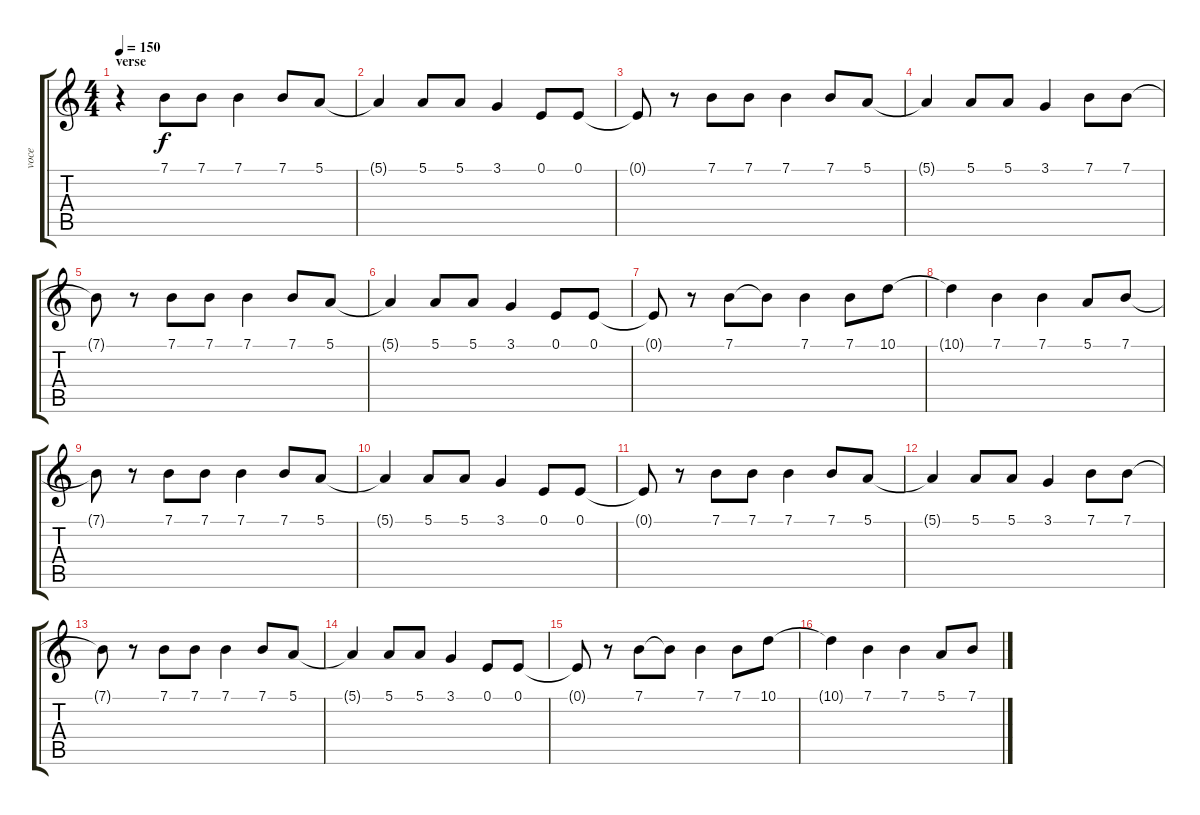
\track ("voce" "voce") {instrument baritonesax}
\staff {score tabs}
\tuning (E4 B3 G3 D3 A2 E2) {hide}
\ts (4 4)
\section ("" "verse")
\tempo 150
\clef g2
\ks c
r.4{dy f} 7.1.8 7.1.8 7.1.4 7.1.8 5.1.8 |
5.1{t}.4 5.1.8 5.1.8 3.1.4 0.1.8 0.1.8 |
0.1{t}.8 r.8 7.1.8 7.1.8 7.1.4 7.1.8 5.1.8 |
5.1{t}.4 5.1.8 5.1.8 3.1.4 7.1.8 7.1.8 |
7.1{t}.8 r.8 7.1.8 7.1.8 7.1.4 7.1.8 5.1.8 |
5.1{t}.4 5.1.8 5.1.8 3.1.4 0.1.8 0.1.8 |
0.1{t}.8 r.8 7.1.8 7.1{t}.8 7.1.4 7.1.8 10.1.8 |
10.1{t}.4 7.1.4 7.1.4 5.1.8 7.1.8 |
7.1{t}.8 r.8 7.1.8 7.1.8 7.1.4 7.1.8 5.1.8 |
5.1{t}.4 5.1.8 5.1.8 3.1.4 0.1.8 0.1.8 |
0.1{t}.8 r.8 7.1.8 7.1.8 7.1.4 7.1.8 5.1.8 |
5.1{t}.4 5.1.8 5.1.8 3.1.4 7.1.8 7.1.8 |
7.1{t}.8 r.8 7.1.8 7.1.8 7.1.4 7.1.8 5.1.8 |
5.1{t}.4 5.1.8 5.1.8 3.1.4 0.1.8 0.1.8 |
0.1{t}.8 r.8 7.1.8 7.1{t}.8 7.1.4 7.1.8 10.1.8 |
10.1{t}.4 7.1.4 7.1.4 5.1.8 7.1.8
